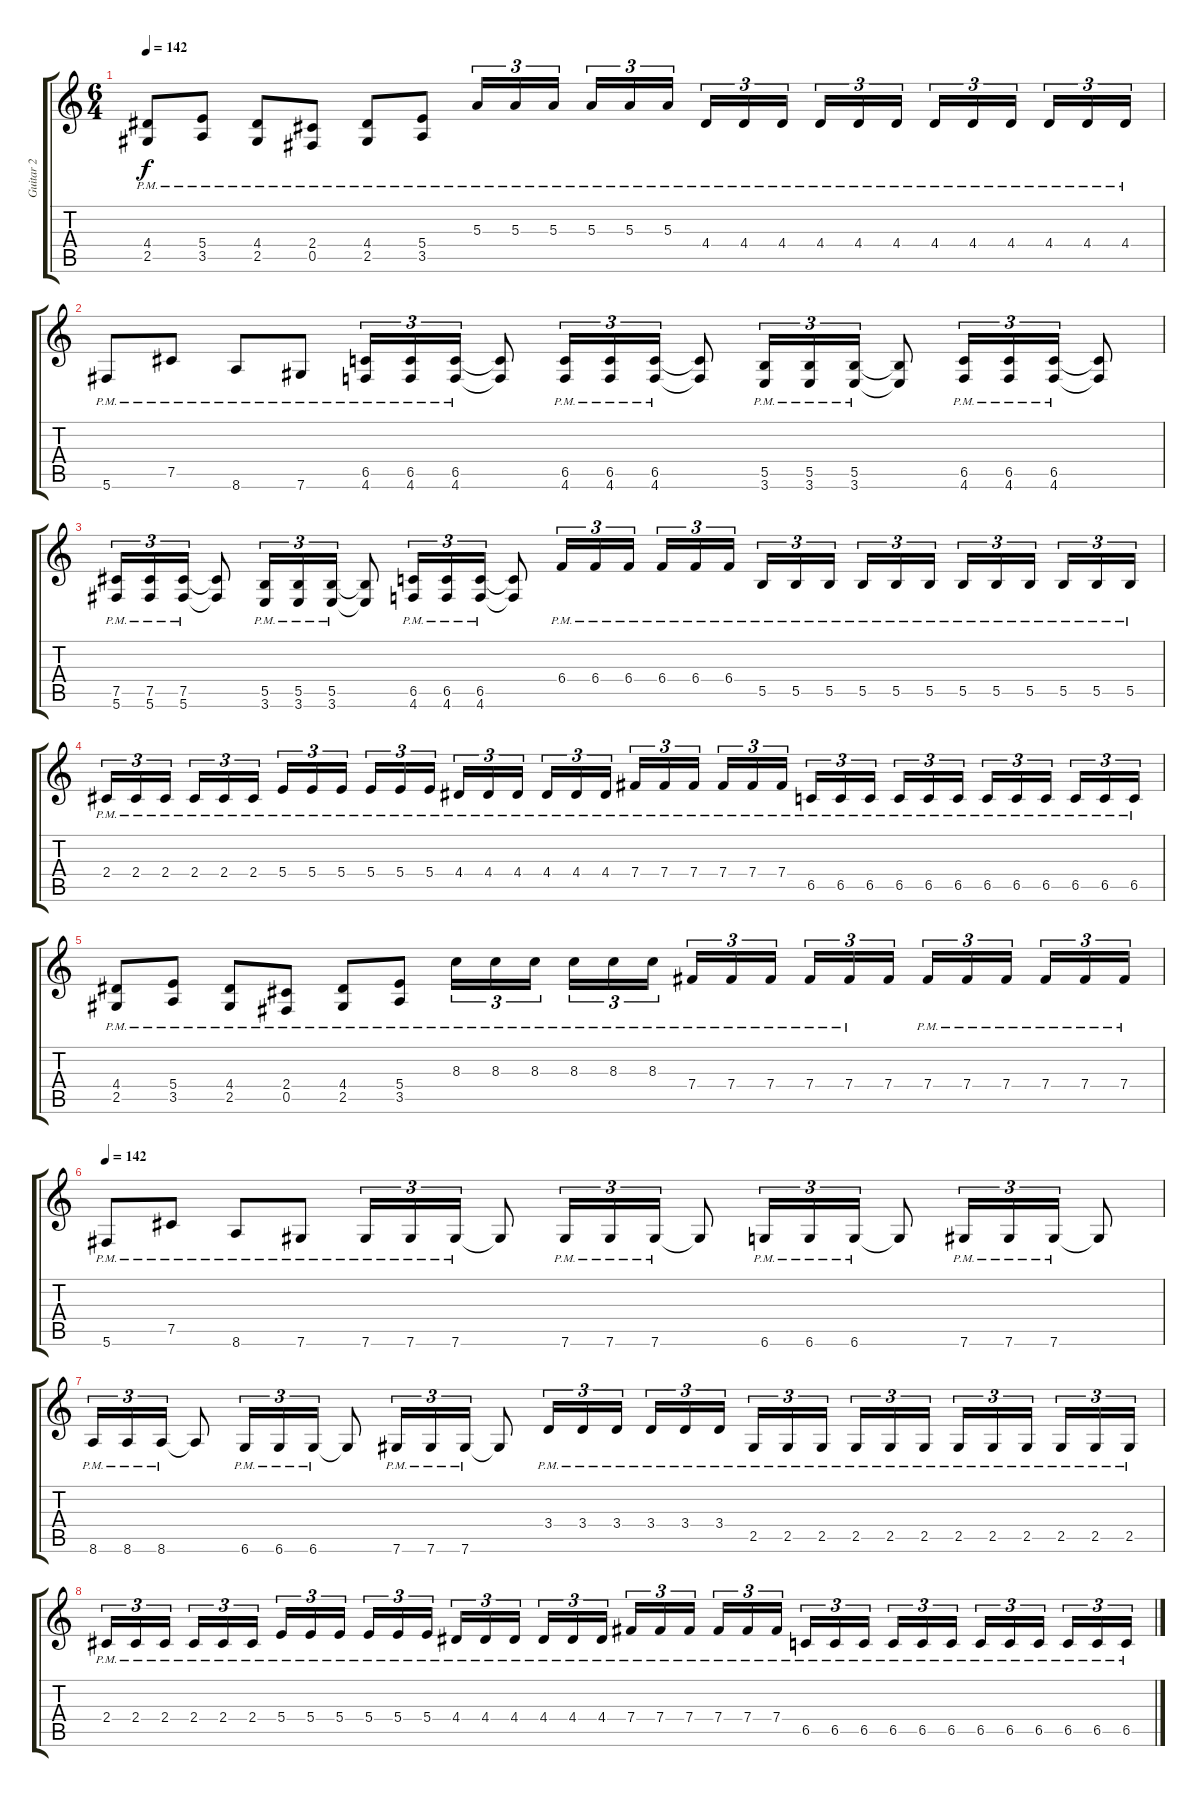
\track ("Guitar 2" "Guitar 2") {instrument distortionguitar}
\staff {score tabs}
\tuning (Db4 Ab3 E3 B2 Gb2 Db2) {hide}
\ts (6 4)
\tempo 142
\clef g2
\ks c
(4.4{pm} 2.5{pm}).8{dy f} (5.4{pm} 3.5{pm}).8 (4.4{pm} 2.5{pm}).8 (2.4{pm} 0.5{pm}).8 (4.4{pm} 2.5{pm}).8 (5.4{pm} 3.5{pm}).8 5.3{pm}.16{tu (3 2)} 5.3{pm}.16{tu (3 2)} 5.3{pm}.16{tu (3 2) beam splitsecondary} 5.3{pm}.16{tu (3 2)} 5.3{pm}.16{tu (3 2)} 5.3{pm}.16{tu (3 2) beam splitsecondary} 4.4{pm}.16{tu (3 2)} 4.4{pm}.16{tu (3 2)} 4.4{pm}.16{tu (3 2) beam splitsecondary} 4.4{pm}.16{tu (3 2)} 4.4{pm}.16{tu (3 2)} 4.4{pm}.16{tu (3 2) beam splitsecondary} 4.4{pm}.16{tu (3 2)} 4.4{pm}.16{tu (3 2)} 4.4{pm}.16{tu (3 2) beam splitsecondary} 4.4{pm}.16{tu (3 2)} 4.4{pm}.16{tu (3 2)} 4.4{pm}.16{tu (3 2)} |
5.6{pm}.8 7.5{pm}.8 8.6{pm}.8 7.6{pm}.8 (6.5{pm} 4.6{pm}).16{tu (3 2)} (6.5{pm} 4.6{pm}).16{tu (3 2)} (6.5{pm} 4.6{pm}).16{tu (3 2)} (6.5{t} 4.6{t}).8 (6.5{pm} 4.6{pm}).16{tu (3 2)} (6.5{pm} 4.6{pm}).16{tu (3 2)} (6.5{pm} 4.6{pm}).16{tu (3 2)} (6.5{t} 4.6{t}).8 (5.5{pm} 3.6{pm}).16{tu (3 2)} (5.5{pm} 3.6{pm}).16{tu (3 2)} (5.5{pm} 3.6{pm}).16{tu (3 2)} (5.5{t} 3.6{t}).8 (6.5{pm} 4.6{pm}).16{tu (3 2)} (6.5{pm} 4.6).16{tu (3 2)} (6.5{pm} 4.6{pm}).16{tu (3 2)} (6.5{t} 4.6{t}).8 |
(7.5{pm} 5.6{pm}).16{tu (3 2)} (7.5{pm} 5.6{pm}).16{tu (3 2)} (7.5{pm} 5.6{pm}).16{tu (3 2)} (7.5{t} 5.6{t}).8 (5.5{pm} 3.6{pm}).16{tu (3 2)} (5.5{pm} 3.6{pm}).16{tu (3 2)} (5.5{pm} 3.6{pm}).16{tu (3 2)} (5.5{t} 3.6{t}).8 (6.5{pm} 4.6{pm}).16{tu (3 2)} (6.5{pm} 4.6{pm}).16{tu (3 2)} (6.5{pm} 4.6{pm}).16{tu (3 2)} (6.5{t} 4.6{t}).8 6.4{pm}.16{tu (3 2)} 6.4{pm}.16{tu (3 2)} 6.4{pm}.16{tu (3 2) beam splitsecondary} 6.4{pm}.16{tu (3 2)} 6.4{pm}.16{tu (3 2)} 6.4{pm}.16{tu (3 2) beam splitsecondary} 5.5{pm}.16{tu (3 2)} 5.5{pm}.16{tu (3 2)} 5.5{pm}.16{tu (3 2) beam splitsecondary} 5.5{pm}.16{tu (3 2)} 5.5{pm}.16{tu (3 2)} 5.5{pm}.16{tu (3 2) beam splitsecondary} 5.5{pm}.16{tu (3 2)} 5.5{pm}.16{tu (3 2)} 5.5{pm}.16{tu (3 2) beam splitsecondary} 5.5{pm}.16{tu (3 2)} 5.5{pm}.16{tu (3 2)} 5.5{pm}.16{tu (3 2)} |
2.4{pm}.16{tu (3 2)} 2.4{pm}.16{tu (3 2)} 2.4{pm}.16{tu (3 2) beam splitsecondary} 2.4{pm}.16{tu (3 2)} 2.4{pm}.16{tu (3 2)} 2.4{pm}.16{tu (3 2) beam splitsecondary} 5.4{pm}.16{tu (3 2)} 5.4{pm}.16{tu (3 2)} 5.4{pm}.16{tu (3 2) beam splitsecondary} 5.4{pm}.16{tu (3 2)} 5.4{pm}.16{tu (3 2)} 5.4{pm}.16{tu (3 2) beam splitsecondary} 4.4{pm}.16{tu (3 2)} 4.4{pm}.16{tu (3 2)} 4.4{pm}.16{tu (3 2) beam splitsecondary} 4.4{pm}.16{tu (3 2)} 4.4{pm}.16{tu (3 2)} 4.4{pm}.16{tu (3 2)} 7.4{pm}.16{tu (3 2)} 7.4{pm}.16{tu (3 2)} 7.4{pm}.16{tu (3 2) beam splitsecondary} 7.4{pm}.16{tu (3 2)} 7.4{pm}.16{tu (3 2)} 7.4{pm}.16{tu (3 2) beam splitsecondary} 6.5{pm}.16{tu (3 2)} 6.5{pm}.16{tu (3 2)} 6.5{pm}.16{tu (3 2) beam splitsecondary} 6.5{pm}.16{tu (3 2)} 6.5{pm}.16{tu (3 2)} 6.5{pm}.16{tu (3 2) beam splitsecondary} 6.5{pm}.16{tu (3 2)} 6.5{pm}.16{tu (3 2)} 6.5{pm}.16{tu (3 2) beam splitsecondary} 6.5{pm}.16{tu (3 2)} 6.5{pm}.16{tu (3 2)} 6.5{pm}.16{tu (3 2)} |
(4.4{pm} 2.5{pm}).8 (5.4{pm} 3.5{pm}).8 (4.4{pm} 2.5{pm}).8 (2.4{pm} 0.5{pm}).8 (4.4{pm} 2.5{pm}).8 (5.4{pm} 3.5{pm}).8 8.3{pm}.16{tu (3 2)} 8.3{pm}.16{tu (3 2)} 8.3{pm}.16{tu (3 2) beam splitsecondary} 8.3{pm}.16{tu (3 2)} 8.3{pm}.16{tu (3 2)} 8.3{pm}.16{tu (3 2) beam splitsecondary} 7.4{pm}.16{tu (3 2)} 7.4{pm}.16{tu (3 2)} 7.4{pm}.16{tu (3 2) beam splitsecondary} 7.4{pm}.16{tu (3 2)} 7.4{pm}.16{tu (3 2)} 7.4.16{tu (3 2) beam splitsecondary} 7.4{pm}.16{tu (3 2)} 7.4{pm}.16{tu (3 2)} 7.4{pm}.16{tu (3 2) beam splitsecondary} 7.4{pm}.16{tu (3 2)} 7.4{pm}.16{tu (3 2)} 7.4{pm}.16{tu (3 2)} |
\tempo 150
\tempo 142
5.6{pm}.8 7.5{pm}.8 8.6{pm}.8 7.6{pm}.8 7.6{pm}.16{tu (3 2)} 7.6{pm}.16{tu (3 2)} 7.6{pm}.16{tu (3 2)} 7.6{t}.8 7.6{pm}.16{tu (3 2)} 7.6{pm}.16{tu (3 2)} 7.6{pm}.16{tu (3 2)} 7.6{t}.8 6.6{pm}.16{tu (3 2)} 6.6{pm}.16{tu (3 2)} 6.6{pm}.16{tu (3 2)} 6.6{t}.8 7.6{pm}.16{tu (3 2)} 7.6{pm}.16{tu (3 2)} 7.6{pm}.16{tu (3 2)} 7.6{t}.8 |
8.6{pm}.16{tu (3 2)} 8.6{pm}.16{tu (3 2)} 8.6{pm}.16{tu (3 2)} 8.6{t}.8 6.6{pm}.16{tu (3 2)} 6.6{pm}.16{tu (3 2)} 6.6{pm}.16{tu (3 2)} 6.6{t}.8 7.6{pm}.16{tu (3 2)} 7.6{pm}.16{tu (3 2)} 7.6{pm}.16{tu (3 2)} 7.6{t}.8 3.4{pm}.16{tu (3 2)} 3.4{pm}.16{tu (3 2)} 3.4{pm}.16{tu (3 2) beam splitsecondary} 3.4{pm}.16{tu (3 2)} 3.4{pm}.16{tu (3 2)} 3.4{pm}.16{tu (3 2) beam splitsecondary} 2.5{pm}.16{tu (3 2)} 2.5{pm}.16{tu (3 2)} 2.5{pm}.16{tu (3 2) beam splitsecondary} 2.5{pm}.16{tu (3 2)} 2.5{pm}.16{tu (3 2)} 2.5{pm}.16{tu (3 2) beam splitsecondary} 2.5{pm}.16{tu (3 2)} 2.5{pm}.16{tu (3 2)} 2.5{pm}.16{tu (3 2) beam splitsecondary} 2.5{pm}.16{tu (3 2)} 2.5{pm}.16{tu (3 2)} 2.5{pm}.16{tu (3 2)} |
2.4{pm}.16{tu (3 2)} 2.4{pm}.16{tu (3 2)} 2.4{pm}.16{tu (3 2) beam splitsecondary} 2.4{pm}.16{tu (3 2)} 2.4{pm}.16{tu (3 2)} 2.4{pm}.16{tu (3 2) beam splitsecondary} 5.4{pm}.16{tu (3 2)} 5.4{pm}.16{tu (3 2)} 5.4{pm}.16{tu (3 2) beam splitsecondary} 5.4{pm}.16{tu (3 2)} 5.4{pm}.16{tu (3 2)} 5.4{pm}.16{tu (3 2) beam splitsecondary} 4.4{pm}.16{tu (3 2)} 4.4{pm}.16{tu (3 2)} 4.4{pm}.16{tu (3 2) beam splitsecondary} 4.4{pm}.16{tu (3 2)} 4.4{pm}.16{tu (3 2)} 4.4{pm}.16{tu (3 2)} 7.4{pm}.16{tu (3 2)} 7.4{pm}.16{tu (3 2)} 7.4{pm}.16{tu (3 2) beam splitsecondary} 7.4{pm}.16{tu (3 2)} 7.4{pm}.16{tu (3 2)} 7.4{pm}.16{tu (3 2) beam splitsecondary} 6.5{pm}.16{tu (3 2)} 6.5{pm}.16{tu (3 2)} 6.5{pm}.16{tu (3 2) beam splitsecondary} 6.5{pm}.16{tu (3 2)} 6.5{pm}.16{tu (3 2)} 6.5{pm}.16{tu (3 2) beam splitsecondary} 6.5{pm}.16{tu (3 2)} 6.5{pm}.16{tu (3 2)} 6.5{pm}.16{tu (3 2) beam splitsecondary} 6.5{pm}.16{tu (3 2)} 6.5{pm}.16{tu (3 2)} 6.5{pm}.16{tu (3 2)}
